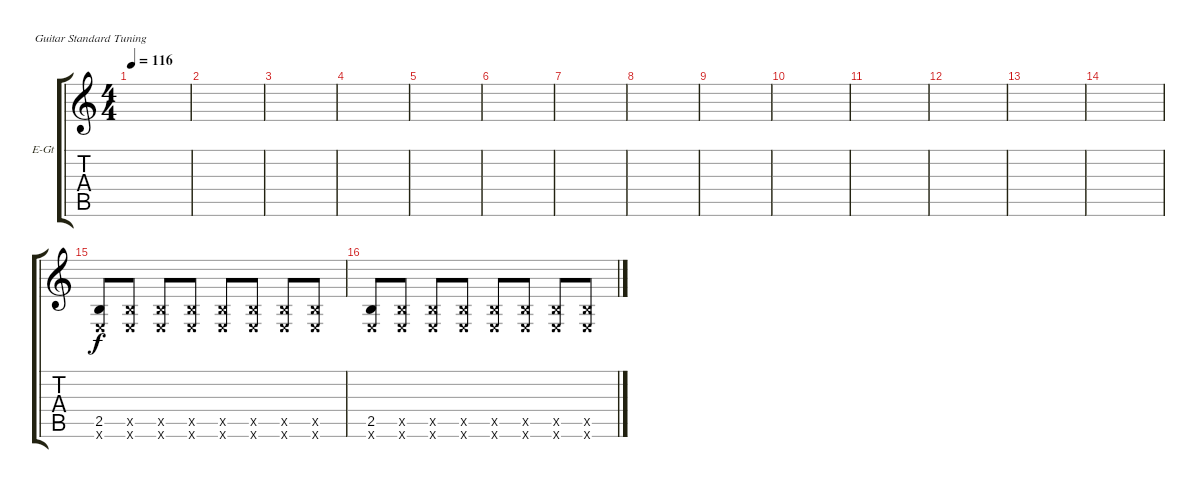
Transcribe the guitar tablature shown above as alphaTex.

\defaultSystemsLayout 4
\bracketExtendMode groupsimilarinstruments
\firstSystemTrackNameOrientation horizontal
\otherSystemsTrackNameOrientation horizontal
\track ("Rhytm Guitar Overdrive" "E-Gt") {instrument overdrivenguitar}
\staff {score tabs}
\tuning (E4 B3 G3 D3 A2 E2)
\ts (4 4)
\tempo 116
\clef g2
\scale
0.333333
\ks c
|
\scale
0.333333 |
\scale
0.333333 |
\scale
0.333333 |
\scale
0.333333 |
\scale
0.333333 |
\scale
0.333333 |
\scale
0.333333 |
\scale
0.333333 |
\scale
0.333333 |
\scale
0.333333 |
\scale
0.333333 |
\scale
0.333333 |
\scale
0.333333 |
\scale
0.333333 (2.5 0.6{x}).8 (2.5{x} 0.6{x}).8 (2.5{x} 0.6{x}).8 (2.5{x} 0.6{x}).8 (2.5{x} 0.6{x}).8 (2.5{x} 0.6{x}).8 (2.5{x} 0.6{x}).8 (2.5{x} 0.6{x}).8 |
\scale
0.333333 (2.5 0.6{x}).8 (2.5{x} 0.6{x}).8 (2.5{x} 0.6{x}).8 (2.5{x} 0.6{x}).8 (2.5{x} 0.6{x}).8 (2.5{x} 0.6{x}).8 (2.5{x} 0.6{x}).8 (2.5{x} 0.6{x}).8
